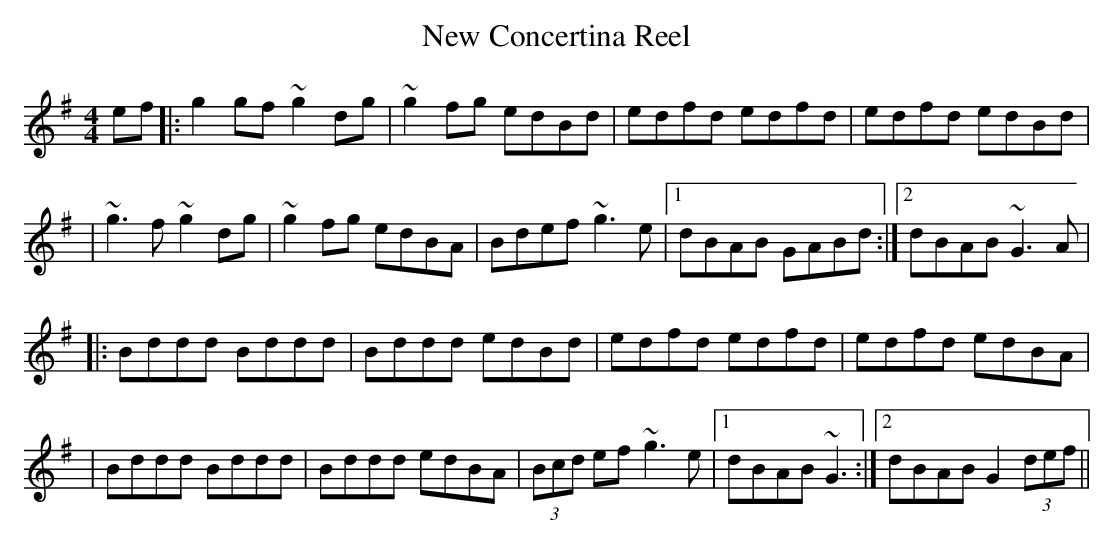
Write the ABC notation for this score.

X:1
T:New Concertina Reel
M:4/4
L:1/8
K:G
ef|:g2gf~g2dg|~g2fg edBd|edfd edfd|edfd edBd|
|~g3f~g2dg|~g2fg edBA|Bdef ~g3e|1dBAB GABd:|2dBAB~G3 A|
|:Bddd Bddd|Bddd edBd|edfd edfd|edfd edBA|
|Bddd Bddd|Bddd edBA|(3Bcd ef~g3e|1dBAB~G3:|2dBABG2(3def||
